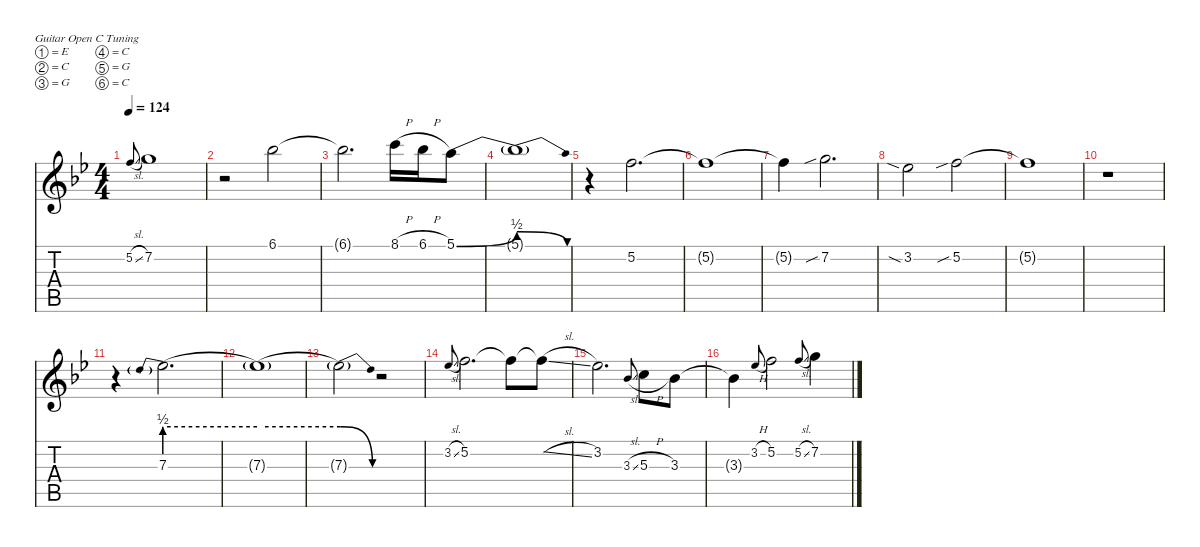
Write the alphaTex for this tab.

\defaultSystemsLayout 4
\hideDynamics
\bracketExtendMode nobrackets
\singleTrackTrackNamePolicy hidden
\multiTrackTrackNamePolicy hidden
\firstSystemTrackNameMode fullname
\otherSystemsTrackNameOrientation horizontal
\track ("Guitar 1" "jz.guit.") {defaultSystemsLayout 8 instrument electricguitarjazz}
\staff {score tabs}
\tuning (E4 C4 G3 C3 G2 C2)
\ts (4 4)
\tempo 124
\clef g2
\ks gminor
5.2{sl acc forcenatural}.8{gr onbeat dy mf beam Up} 7.2{acc forcenatural}.1{dy f beam Down} |
r.2{beam Down} 6.1{acc b}.2{beam Down} |
6.1{t acc b}.2{d beam Down} 8.1{h acc forcenatural}.16{beam Down} 6.1{h acc b}.16{beam Down} 5.1{be (bend 0 0 60 2) acc forcenatural}.8{beam Down} |
5.1{be (release 0 2 60 0) t}.1{beam Down} |
r.4{beam Down} 5.2{acc forcenatural}.2{d beam Down} |
5.2{t acc forcenatural}.1{beam Down} |
5.2{t acc forcenatural}.4{beam Down} 7.2{sib acc forcenatural}.2{d beam Down} |
3.2{sia acc b}.2{beam Down} 5.2{sib acc forcenatural}.2{beam Down} |
5.2{t acc forcenatural}.1{beam Down} |
r.1{beam Down} |
r.4{beam Down} 7.3{be (prebend 0 2 60 2)}.2{d beam Down} |
7.3{be (hold 0 2 60 2) t}.1{beam Down} |
7.3{be (release 0 2 60 0) t}.2{beam Down} r.2{beam Down} |
3.2{sl acc b}.8{gr onbeat dy mf beam Up} 5.2{acc forcenatural}.2{d dy f beam Down} 5.2{t acc forcenatural}.8{beam Down} 5.2{sl t acc forcenatural}.8{beam Down} |
3.2{acc b}.2{d beam Down} 3.3{sl acc b}.8{gr onbeat dy mf beam Up} 5.3{h acc forcenatural}.8{dy f beam Down} 3.3{acc b}.8{beam Down} |
3.3{t acc b}.4{beam Down} 3.2{h acc b}.8{gr onbeat dy mf beam Up} 5.2{acc forcenatural}.2{dy f beam Down} 5.2{sl acc forcenatural}.8{gr onbeat dy mf beam Up} 7.2{acc forcenatural}.4{dy f beam Down}
